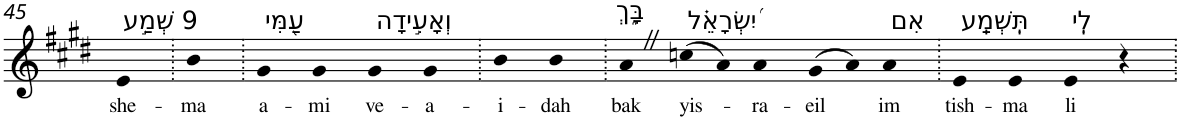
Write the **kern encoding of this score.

**kern	**text
*part1	*part1
*staff1	*staff1
*I"Piano	*
*I'Pno	*
!!LO:PB:g=z
*clefG2	*
*k[f#c#g#d#]	*
*E:	*
=45	=45
!LO:TX:a:t=9 שְׁמַ֣ע	!
!	!LO:LY:b
4e	she-
=46.	=46.
!	!LO:LY:b
4b	-ma
=47.	=47.
!LO:TX:a:t=עַ֭מִּי	!
!	!LO:LY:b
4g#	a-
!	!LO:LY:b
4g#	-mi
!LO:TX:a:t=וְאָעִ֣ידָה	!
!	!LO:LY:b
4g#	ve-
!	!LO:LY:b
4g#	-a-
=48.	=48.
!	!LO:LY:b
4b	-i-
!	!LO:LY:b
4b	-dah
=49.	=49.
!LO:TX:a:t=בָּ֑ךְ	!
!	!LO:LY:b
4aZ	bak
!LO:TX:a:t=יִ֝שְׂרָאֵ֗ל	!
!	!LO:LY:b
(>8ccn	yis-
8a)	.
!	!LO:LY:b
4a	-ra-
!	!LO:LY:b
(>8g#	-eil
8a)	.
!LO:TX:a:t=אִם	!
!	!LO:LY:b
4a	im
=50.	=50.
!LO:TX:a:t=תִּֽשְׁמַֽע	!
!	!LO:LY:b
4e	tish-
!	!LO:LY:b
4e	-ma
!LO:TX:a:t=לִֽי	!
!	!LO:LY:b
4e	li
4r	.
=.	=.
*-	*-
